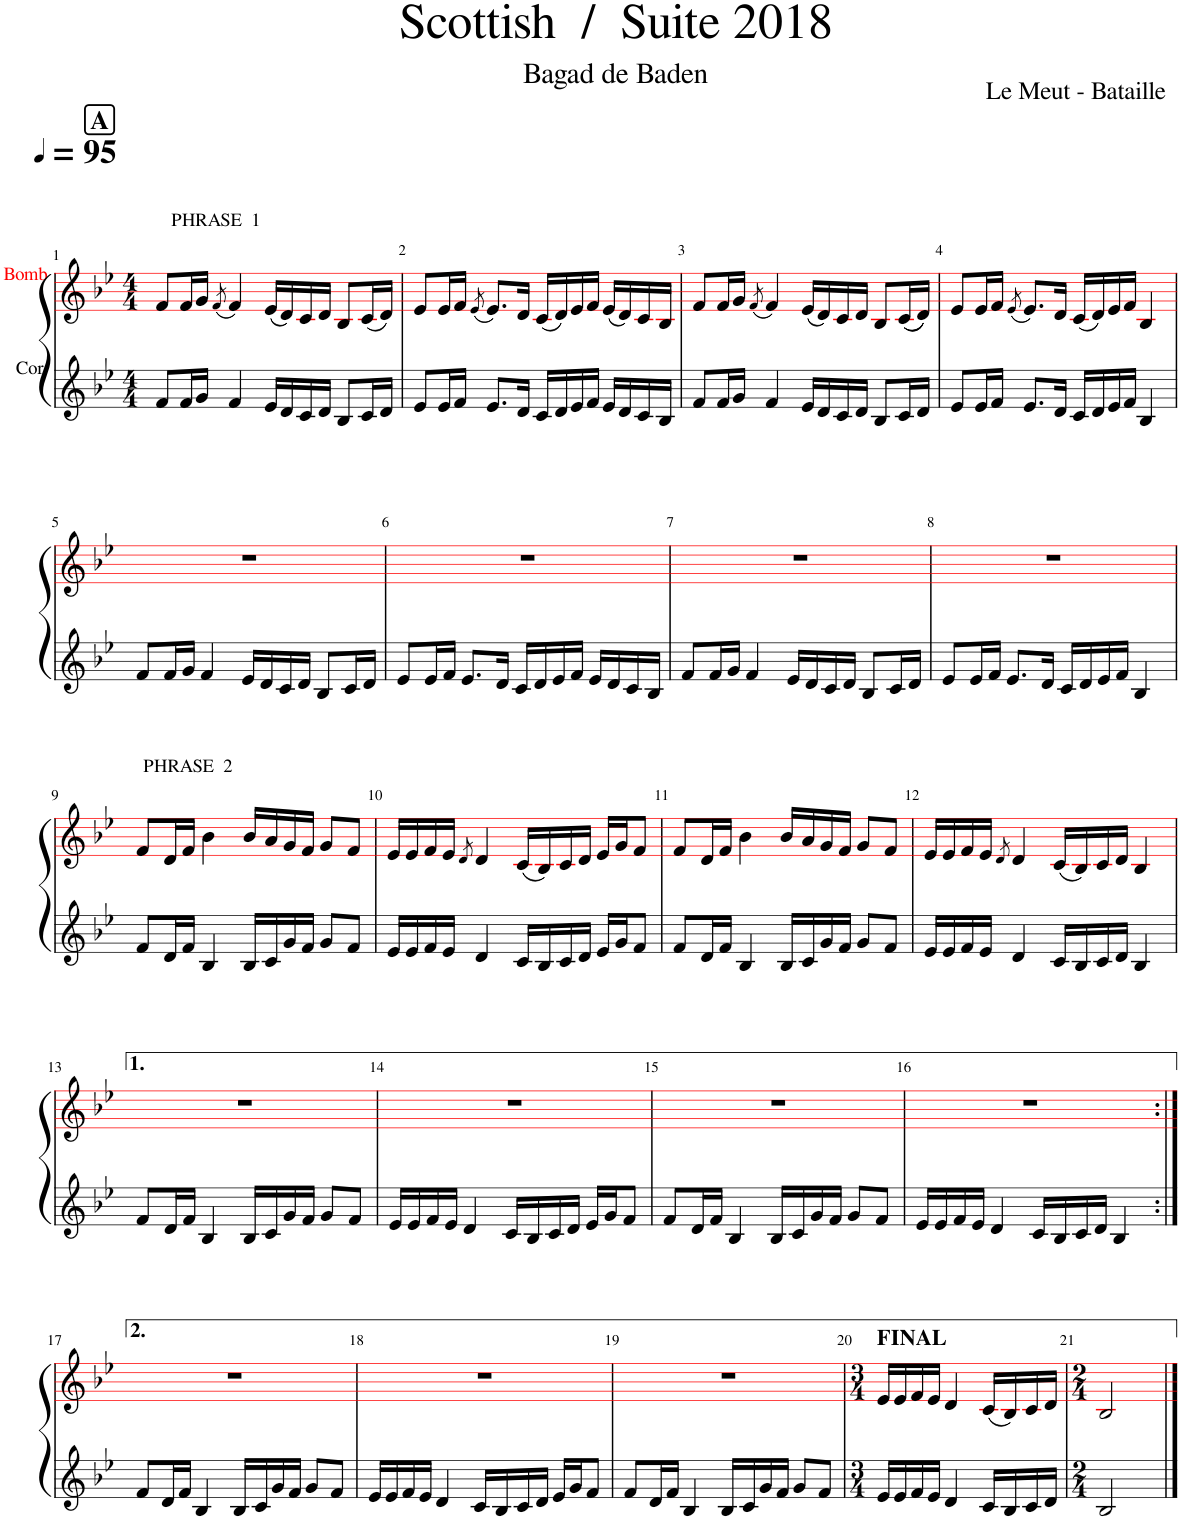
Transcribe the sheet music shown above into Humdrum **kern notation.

**kern	**kern
*part1	*part1
*staff2	*staff1
*I"Piano	*
*I'Pia.	*
*	*stria5
*clefG2	*clefG2
*k[b-e-]	*k[b-e-]
*M4/4	*M4/4
*MM95	*MM95
!!LO:REH:place=s1:a:B:cj:fs=14:t=A
=1	=1
!	!LO:TX:a:color=#FF0000:t=Bomb
!LO:TX:a:t=Cor	!
8f/L	8f/L
16f/L	16f/L
16g/JJ	16g/JJ
.	(8qf/
4f/	4f/)
!	!LO:TX:a:t=PHRASE  1
16e-/LL	(16e-/LL
16d/	16d/)
16c/	16c/
16d/JJ	16d/JJ
8B-/L	8B-/L
16c/L	(16c/L
16d/JJ	16d/JJ)
=2	=2
8e-/L	8e-/L
16e-/L	16e-/L
16f/JJ	16f/JJ
.	(8qe-/
8.e-/L	8.e-/L)
16d/Jk	16d/Jk
16c/LL	(16c/LL
16d/	16d/)
16e-/	16e-/
16f/JJ	16f/JJ
16e-/LL	(16e-/LL
16d/	16d/)
16c/	16c/
16B-/JJ	16B-/JJ
=3	=3
8f/L	8f/L
16f/L	16f/L
16g/JJ	16g/JJ
.	(8qf/
4f/	4f/)
16e-/LL	(16e-/LL
16d/	16d/)
16c/	16c/
16d/JJ	16d/JJ
8B-/L	8B-/L
16c/L	((16c/L
16d/JJ	16d/JJ))
=4	=4
8e-/L	8e-/L
16e-/L	16e-/L
16f/JJ	16f/JJ
.	(8qe-/
8.e-/L	8.e-/L)
16d/Jk	16d/Jk
16c/LL	(16c/LL
16d/	16d/)
16e-/	16e-/
16f/JJ	16f/JJ
4B-/	4B-/
!!LO:LB:g=z
=5	=5
8f/L	1r
16f/L	.
16g/JJ	.
4f/	.
16e-/LL	.
16d/	.
16c/	.
16d/JJ	.
8B-/L	.
16c/L	.
16d/JJ	.
=6	=6
8e-/L	1r
16e-/L	.
16f/JJ	.
8.e-/L	.
16d/Jk	.
16c/LL	.
16d/	.
16e-/	.
16f/JJ	.
16e-/LL	.
16d/	.
16c/	.
16B-/JJ	.
=7	=7
8f/L	1r
16f/L	.
16g/JJ	.
4f/	.
16e-/LL	.
16d/	.
16c/	.
16d/JJ	.
8B-/L	.
16c/L	.
16d/JJ	.
=8	=8
8e-/L	1r
16e-/L	.
16f/JJ	.
8.e-/L	.
16d/Jk	.
16c/LL	.
16d/	.
16e-/	.
16f/JJ	.
4B-/	.
!!LO:LB:g=z
=9	=9
!	!LO:TX:a:t=PHRASE  2
8f/L	8f/L
16d/L	16d/L
16f/JJ	16f/JJ
4B-/	4b-\
16B-/LL	16b-/LL
16c/	16a/
16g/	16g/
16f/JJ	16f/JJ
8g/L	8g/L
8f/J	8f/J
=10	=10
16e-/LL	16e-/LL
16e-/	16e-/
16f/	16f/
16e-/JJ	16e-/JJ
.	8qd/
4d/	4d/
16c/LL	(16c/LL
16B-/	16B-/)
16c/	16c/
16d/JJ	16d/JJ
16e-/LL	16e-/LL
16g/J	16g/J
8f/J	8f/J
=11	=11
8f/L	8f/L
16d/L	16d/L
16f/JJ	16f/JJ
4B-/	4b-\
16B-/LL	16b-/LL
16c/	16a/
16g/	16g/
16f/JJ	16f/JJ
8g/L	8g/L
8f/J	8f/J
=12	=12
16e-/LL	16e-/LL
16e-/	16e-/
16f/	16f/
16e-/JJ	16e-/JJ
.	8qd/
4d/	4d/
16c/LL	(16c/LL
16B-/	16B-/)
16c/	16c/
16d/JJ	16d/JJ
4B-/	4B-/
!!LO:LB:g=z
=13	=13
8f/L	1r
16d/L	.
16f/JJ	.
4B-/	.
16B-/LL	.
16c/	.
16g/	.
16f/JJ	.
8g/L	.
8f/J	.
=14	=14
16e-/LL	1r
16e-/	.
16f/	.
16e-/JJ	.
4d/	.
16c/LL	.
16B-/	.
16c/	.
16d/JJ	.
16e-/LL	.
16g/J	.
8f/J	.
=15	=15
8f/L	1r
16d/L	.
16f/JJ	.
4B-/	.
16B-/LL	.
16c/	.
16g/	.
16f/JJ	.
8g/L	.
8f/J	.
=16	=16
16e-/LL	1r
16e-/	.
16f/	.
16e-/JJ	.
4d/	.
16c/LL	.
16B-/	.
16c/	.
16d/JJ	.
4B-/	.
!!LO:LB:g=z
=17:|!	=17:|!
8f/L	1r
16d/L	.
16f/JJ	.
4B-/	.
16B-/LL	.
16c/	.
16g/	.
16f/JJ	.
8g/L	.
8f/J	.
=18	=18
16e-/LL	1r
16e-/	.
16f/	.
16e-/JJ	.
4d/	.
16c/LL	.
16B-/	.
16c/	.
16d/JJ	.
16e-/LL	.
16g/J	.
8f/J	.
=19	=19
8f/L	1r
16d/L	.
16f/JJ	.
4B-/	.
16B-/LL	.
16c/	.
16g/	.
16f/JJ	.
8g/L	.
8f/J	.
=20	=20
*M3/4	*M3/4
!	!LO:TX:a:B:t=FINAL
16e-/LL	16e-/LL
16e-/	16e-/
16f/	16f/
16e-/JJ	16e-/JJ
4d/	4d/
16c/LL	(16c/LL
16B-/	16B-/)
16c/	16c/
16d/JJ	16d/JJ
=21	=21
*M2/4	*M2/4
2B-/	2B-/
==	==
*-	*-
